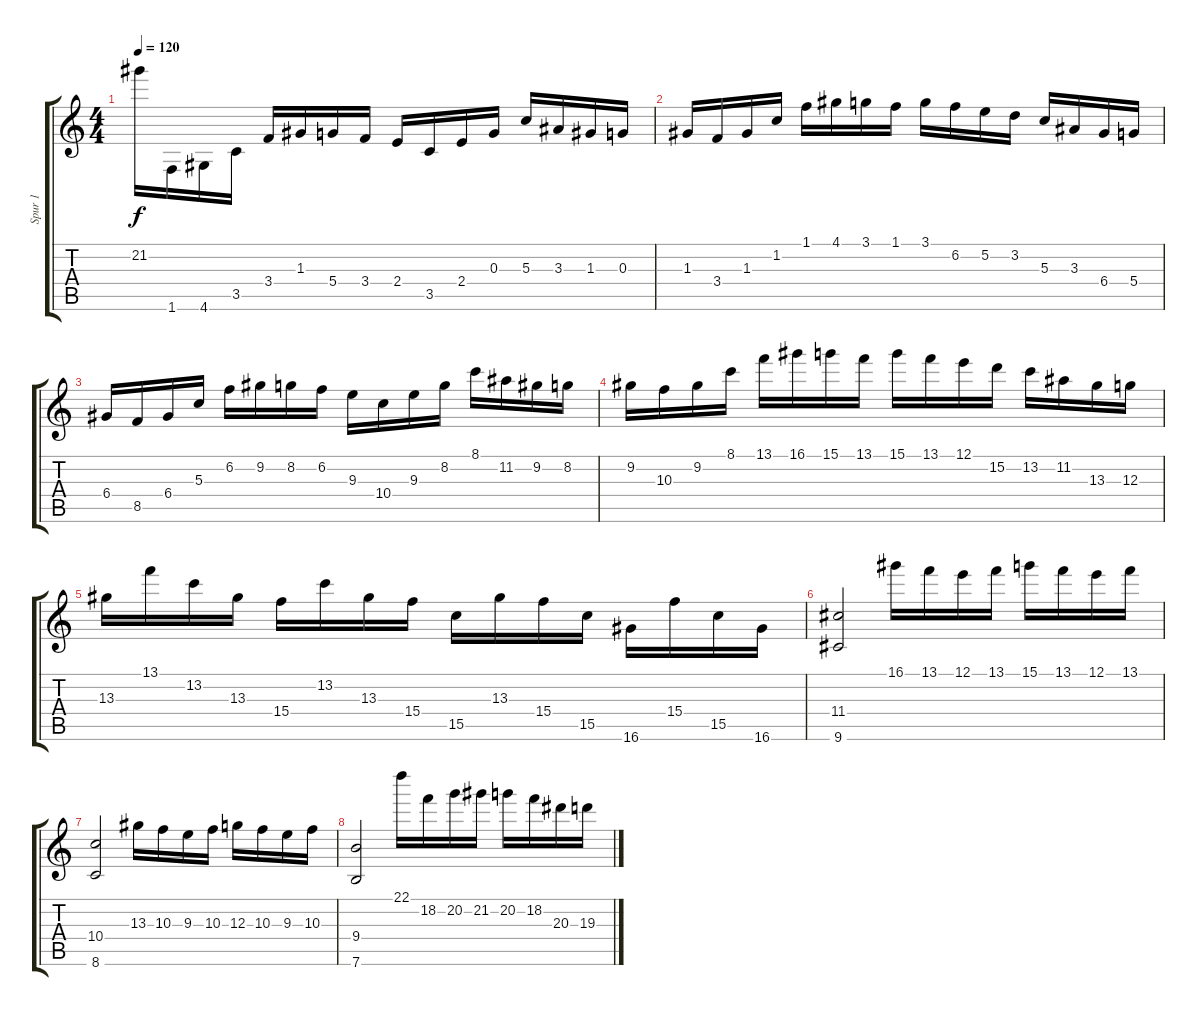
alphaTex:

\track ("Spur 1" "Spur 1") {instrument acousticguitarsteel}
\staff {score tabs}
\tuning (E4 B3 G3 D3 A2 E2) {hide}
\ts (4 4)
\tempo 120
\clef g2
\ks c
21.2.16{dy f} 1.6.16 4.6.16 3.5.16 3.4.16 1.3.16 5.4.16 3.4.16 2.4.16 3.5.16 2.4.16 0.3.16 5.3.16 3.3.16 1.3.16 0.3.16 |
1.3.16 3.4.16 1.3.16 1.2.16 1.1.16 4.1.16 3.1.16 1.1.16 3.1.16 6.2.16 5.2.16 3.2.16 5.3.16 3.3.16 6.4.16 5.4.16 |
6.4.16 8.5.16 6.4.16 5.3.16 6.2.16 9.2.16 8.2.16 6.2.16 9.3.16 10.4.16 9.3.16 8.2.16 8.1.16 11.2.16 9.2.16 8.2.16 |
9.2.16 10.3.16 9.2.16 8.1.16 13.1.16 16.1.16 15.1.16 13.1.16 15.1.16 13.1.16 12.1.16 15.2.16 13.2.16 11.2.16 13.3.16 12.3.16 |
13.3.16 13.1.16 13.2.16 13.3.16 15.4.16 13.2.16 13.3.16 15.4.16 15.5.16 13.3.16 15.4.16 15.5.16 16.6.16 15.4.16 15.5.16 16.6.16 |
(11.4 9.6).2 16.1.16 13.1.16 12.1.16 13.1.16 15.1.16 13.1.16 12.1.16 13.1.16 |
(10.4 8.6).2 13.3.16 10.3.16 9.3.16 10.3.16 12.3.16 10.3.16 9.3.16 10.3.16 |
(9.4 7.6).2 22.1.16 18.2.16 20.2.16 21.2.16 20.2.16 18.2.16 20.3.16 19.3.16
